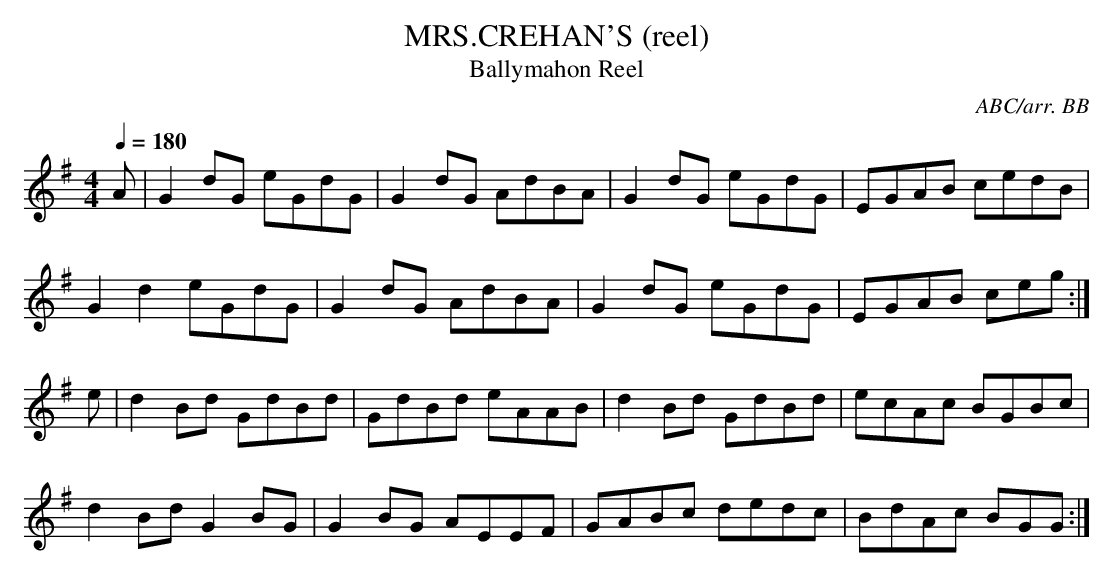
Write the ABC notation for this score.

X:1
T:MRS.CREHAN'S (reel)
T:Ballymahon Reel
C:ABC/arr. BB
L:1/8
Q:1/4=180
M:4/4
K:G
A|G2dG eGdG|G2dG AdBA|G2dG eGdG|EGAB cedB|
G2d2 eGdG|G2dG AdBA|G2dG eGdG|EGAB ceg :|
e|d2Bd GdBd|GdBd eAAB|d2Bd GdBd|ecAc BGBc|
d2Bd G2BG|G2BG AEEF|GABc dedc|BdAc BGG:|
